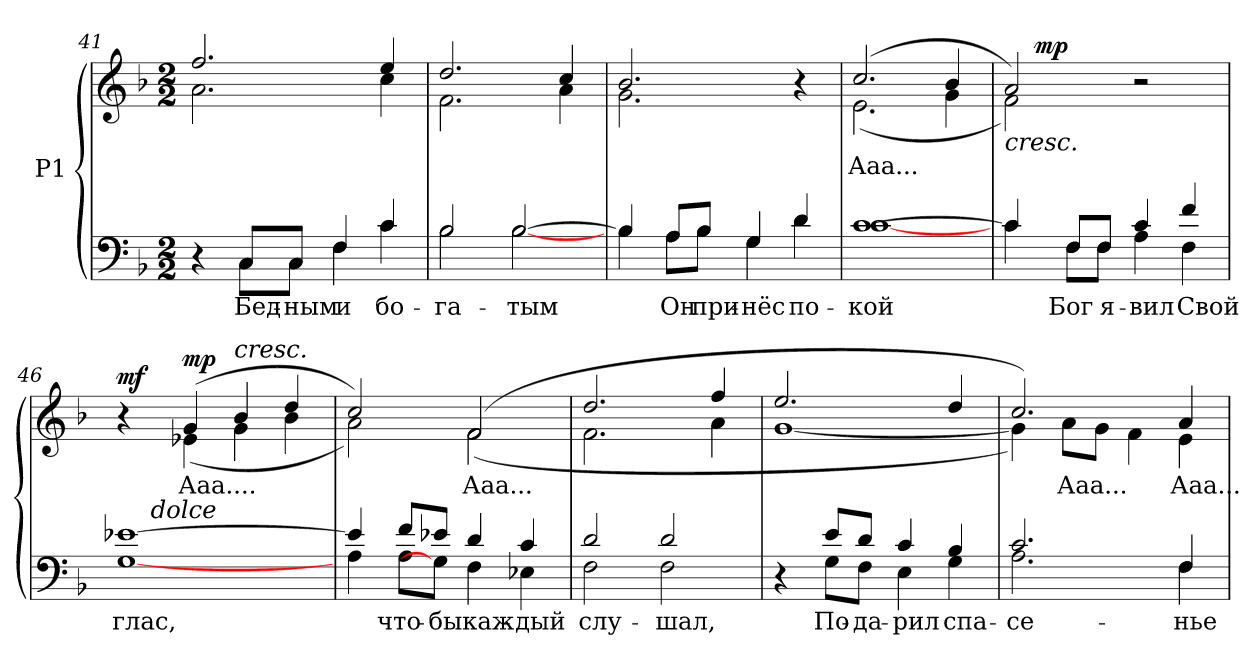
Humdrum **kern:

**kern	**text	**kern	**text	**dynam
*part1	*part1	*part1	*part1	*part1
*staff2	*staff2	*staff1	*staff1	*staff1/2
*I"P1	*	*	*	*
!!LO:LB:g=z
*clefF4	*	*clefG2	*	*
*k[b-]	*	*k[b-]	*	*
*F:	*	*F:	*	*
*M2/2	*	*M2/2	*	*
=41	=41	=41	=41	=41
*^	*	*^	*	*
4r	4ryy	.	2.ffi/	2.ai\	.	.
!	!	!LO:LY:b:color=#000000	!	!	!	!
8Ci/L	8Ci\L	Бед-	.	.	.	.
!	!	!LO:LY:b:color=#000000	!	!	!	!
8Ci/J	8Ci\J	-ным	.	.	.	.
!	!	!LO:LY:b:color=#000000	!	!	!	!
4Fi/	4Fi\	и	.	.	.	.
!	!	!LO:LY:b:color=#000000	!	!	!	!
4ci/	4ci\	бо-	4eei/	4cci\	.	.
=42	=42	=42	=42	=42	=42	=42
!	!	!LO:LY:b:color=#000000	!	!	!	!
2B-i/	2B-i\	-га-	2.ddi/	2.fi\	.	.
!	!	!LO:LY:b:color=#000000	!	!	!	!
[>2B-i/	[<2B-i\	-тым	.	.	.	.
.	.	.	4cci/	4ai\	.	.
=43	=43	=43	=43	=43	=43	=43
4B-i/]	4B-i\	.	2.b-i/	2.gi\	.	.
!	!	!LO:LY:b:color=#000000	!	!	!	!
8Ai/L	8Ai\L	Он	.	.	.	.
!	!	!LO:LY:b:color=#000000	!	!	!	!
8B-i/J	8B-i\J	при-	.	.	.	.
!	!	!LO:LY:b:color=#000000	!	!	!	!
4Gi/	4Gi\	-нёс	.	.	.	.
!	!	!LO:LY:b:color=#000000	!	!	!	!
4di/	4di\	по-	4r	4ryy	.	.
=44	=44	=44	=44	=44	=44	=44
!	!	!LO:LY:b:color=#000000	!	!	!	!
!	!	!	!	!	!LO:LY:b:color=#000000	!
[>1ci	[<1ci	-кой	(2.cci/	(2.ei\	Ааа...	.
.	.	.	4b-i/	4gi\	.	.
!!LO:PB:g=z	!!
=45	=45	=45	=45	=45	=45	=45
!	!	!	!	!	!	!LO:HP:b
*	*^	*	*	*	*	*
4ci/]	4ci\	8ryy	.	2ai/)	2fi\)	.	<
.	.	2..ryy	.	.	.	.	mp
!	!	!	!LO:LY:b:color=#000000	!	!	!	!
8Fi/L	8Fi\L	.	Бог	.	.	.	[
!	!	!	!LO:LY:b:color=#000000	!	!	!	!
8Fi/J	8Fi\J	.	я-	.	.	.	.
!	!	!	!LO:LY:b:color=#000000	!	!	!	!
4ci/	4Ai\	.	-вил	2r	2ryy	.	.
!	!	!	!LO:LY:b:color=#000000	!	!	!	!
4fi/	4Fi\	.	Свой	.	.	.	.
=46	=46	=46	=46	=46	=46	=46	=46
!	!	!	!LO:LY:b:color=#000000	!	!	!	!
[>1e-Xi	[<1Gi	8ryy	глас,	4r	4ryy	.	mf
!	!	!LO:TX:a:i:t=dolce	!	!	!	!	!
.	.	2..ryy	.	.	.	.	.
!	!	!	!	!	!	!LO:LY:b:color=#000000	!
.	.	.	.	(4gi/	(4e-Xi\	Ааа....	mp
!	!	!	!	!LO:TX:a:i:t=cresc.	!	!	!
.	.	.	.	4b-i/	4gi\	.	.
.	.	.	.	4ddi/	4b-i\	.	.
*	*v	*v	*	*	*	*	*
=47	=47	=47	=47	=47	=47	=47
4e-i/]	4Ai\	.	2cci/)	2ai\)	.	.
!	!	!LO:LY:b:color=#000000	!	!	!	!
8fi/L	8Ai\L	что-	.	.	.	.
!	!	!LO:LY:b:color=#000000	!	!	!	!
8e-Xi/J	8Gi\J]	-бы	.	.	.	.
!	!	!LO:LY:b:color=#000000	!	!	!	!
!	!	!	!	!	!LO:LY:b:color=#000000	!
4di/	4Fi\	каж-	(2fi/	(2fi\	Ааа...	.
!	!	!LO:LY:b:color=#000000	!	!	!	!
4ci/	4E-Xi\	-дый	.	.	.	.
=48	=48	=48	=48	=48	=48	=48
!	!	!LO:LY:b:color=#000000	!	!	!	!
2di/	2Fi\	слу-	2.ddi/	2.fi\	.	.
!	!	!LO:LY:b:color=#000000	!	!	!	!
2di/	2Fi\	-шал,	.	.	.	.
.	.	.	4ffi/	4ai\	.	.
!!LO:LB:g=z	!!
=49	=49	=49	=49	=49	=49	=49
4r	4ryy	.	2.eei/	[<1gi	.	.
!	!	!LO:LY:b:color=#000000	!	!	!	!
8ei/L	8Gi\L	По-	.	.	.	.
!	!	!LO:LY:b:color=#000000	!	!	!	!
8di/J	8Fi\J	-да-	.	.	.	.
!	!	!LO:LY:b:color=#000000	!	!	!	!
4ci/	4Ei\	-рил	.	.	.	.
!	!	!LO:LY:b:color=#000000	!	!	!	!
4B-i/	4Gi\	спа-	4ddi/	.	.	.
=50	=50	=50	=50	=50	=50	=50
!	!	!LO:LY:b:color=#000000	!	!	!	!
2.ci/	2.Ai\	-се-	2.cci/)	4gi\])	.	.
!	!	!	!	!	!LO:LY:b:color=#000000	!
.	.	.	.	8ai\L	Ааа...	.
.	.	.	.	8gi\J	.	.
.	.	.	.	4fi\	.	.
!	!	!LO:LY:b:color=#000000	!	!	!	!
!	!	!	!	!	!LO:LY:a:color=#000000	!
4Fi/	4Fi\	-нье	4ai/	4ei\	Ааа...	.
*v	*v	*	*	*	*	*
*	*	*v	*v	*	*
=	=	=	=	=
*-	*-	*-	*-	*-
